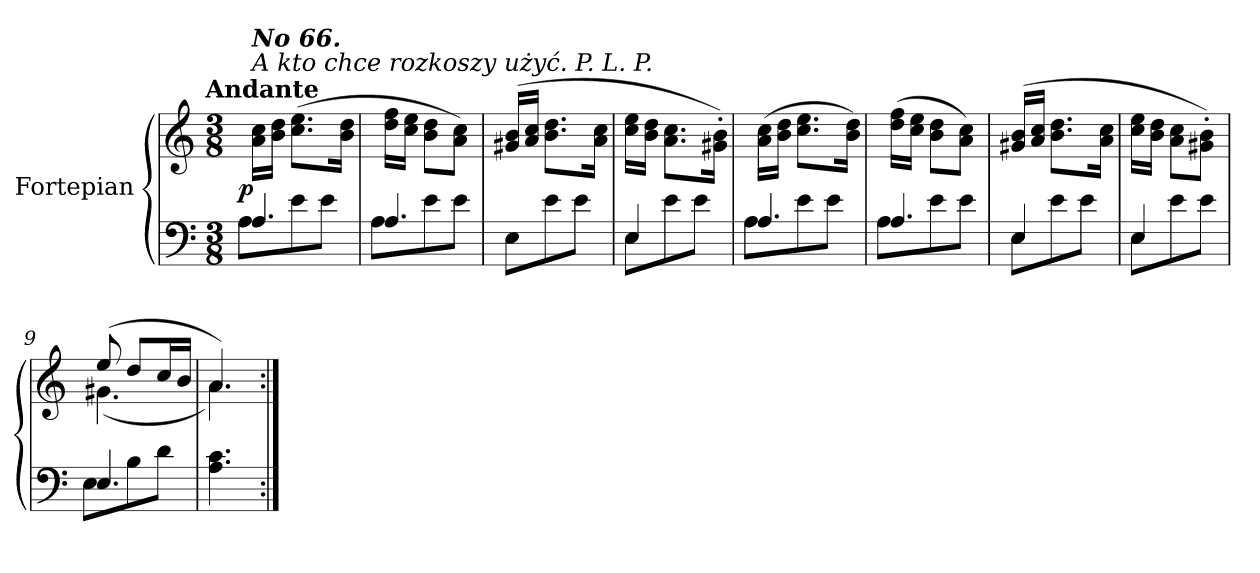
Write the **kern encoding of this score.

**kern	**kern	**dynam
*part1	*part1	*part1
*staff2	*staff1	*staff1/2
*I"Fortepian	*	*
*clefF4	*clefG2	*
*k[]	*k[]	*
!!LO:TX:omd:t=Andante
*M3/8	*M3/8	*
*MM72	*MM72	*
=1	=1	=1
*^	*	*
!	!	!LO:TX:a:i:t=A kto chce rozkoszy użyć. P. L. P.	!
!	!	!LO:TX:a:Bi:t=No 66.	!
!	!	!	!LO:DY:rj
4.A/	8A\L	16a\ 16cc\LL	p
.	.	16b\ 16dd\JJ	.
.	8e\	(8.cc\ 8.ee\L	.
.	8e\J	.	.
.	.	16b\ 16dd\Jk	.
=2	=2	=2	=2
4.A/	8A\L	16dd\ 16ff\LL	.
.	.	16cc\ 16ee\JJ	.
.	8e\	8b\ 8dd\L	.
.	8e\J	8a\ 8cc\J)	.
*v	*v	*	*
=3	=3	=3
8E\L	(16g#X/ 16b/LL	.
.	16a/ 16cc/JJ	.
8e\	8.b\ 8.dd\L	.
8e\J	.	.
.	16a\ 16cc\Jk	.
=4	=4	=4
*^	*	*
4E/	8E\L	16cc\ 16ee\LL	.
.	.	16b\ 16dd\JJ	.
.	8e\	8.a\ 8.cc\L	.
8rGGyy	8e\J	.	.
.	.	16g#X'\ 16b'\Jk)	.
=5	=5	=5	=5
4.A/	8A\L	(16a\ 16cc\LL	.
.	.	16b\ 16dd\JJ	.
.	8e\	8.cc\ 8.ee\L	.
.	8e\J	.	.
.	.	16b\ 16dd\Jk)	.
=6	=6	=6	=6
4.A/	8A\L	(16dd\ 16ff\LL	.
.	.	16cc\ 16ee\JJ	.
.	8e\	8b\ 8dd\L	.
.	8e\J	8a\ 8cc\J)	.
=7	=7	=7	=7
4E/	8E\L	(16g#X/ 16b/LL	.
.	.	16a/ 16cc/JJ	.
.	8e\	8.b\ 8.dd\L	.
8rGGyy	8e\J	.	.
.	.	16a\ 16cc\Jk	.
=8	=8	=8	=8
4E/	8E\L	16cc\ 16ee\LL	.
.	.	16b\ 16dd\JJ	.
.	8e\	8a\ 8cc\L	.
8rGGyy	8e\J	8g#X'\ 8b'\J)	.
=9	=9	=9	=9
*	*	*^	*
4.E/	8E\L	(8ee/	(4.g#X\	.
.	8B\	8dd/L	.	.
.	8d\J	16cc/L	.	.
.	.	16b/JJ	.	.
*v	*v	*	*	*
=10	=10	=10	=10
4.A\ 4.c\	4.a/)	4.a\)	.
*	*v	*v	*
=:|!	=:|!	=:|!
*-	*-	*-
